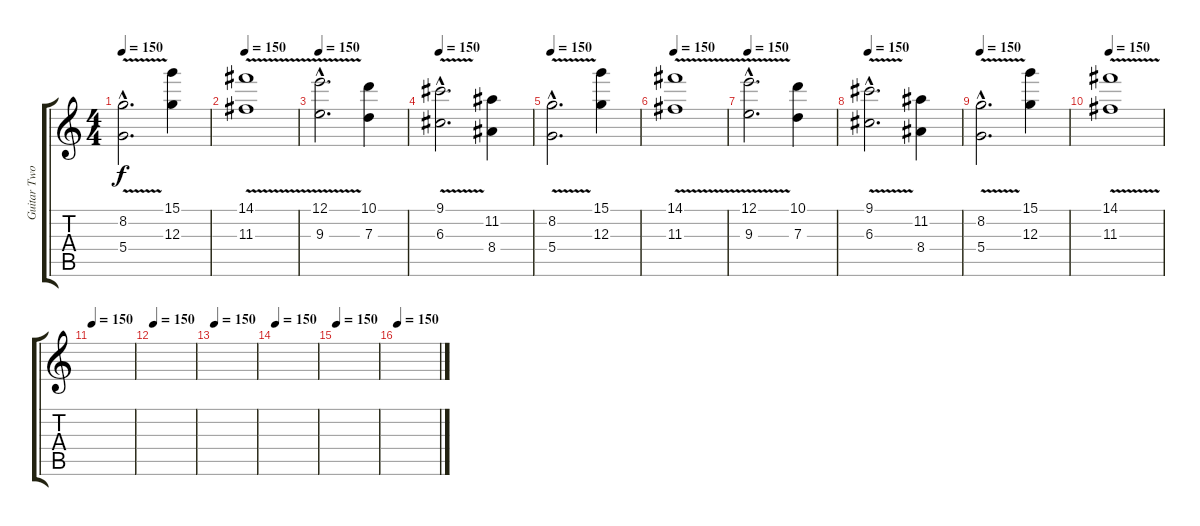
\track ("Guitar Two" "Guitar Two") {instrument overdrivenguitar}
\staff {score tabs}
\tuning (E4 B3 G3 D3 A2 E2) {hide}
\ts (4 4)
\tempo 150
\clef g2
\ks c
(8.2{v hac} 5.4{v hac}).2{d dy f} (15.1 12.3).4 |
\tempo 150
(14.1{v} 11.3{v}).1 |
\tempo 150
(12.1{v hac} 9.3{v hac}).2{d} (10.1 7.3).4 |
\tempo 150
(9.1{v hac} 6.3{v hac}).2{d} (11.2 8.4).4 |
\tempo 150
(8.2{v hac} 5.4{v hac}).2{d} (15.1 12.3).4 |
\tempo 150
(14.1{v} 11.3{v}).1 |
\tempo 150
(12.1{v hac} 9.3{v hac}).2{d} (10.1 7.3).4 |
\tempo 150
(9.1{v hac} 6.3{v hac}).2{d} (11.2 8.4).4 |
\tempo 150
(8.2{v hac} 5.4{v hac}).2{d} (15.1 12.3).4 |
\tempo 150
(14.1{v} 11.3{v}).1 |
\tempo 150
|
\tempo 150
|
\tempo 150
|
\tempo 150
|
\tempo 150
|
\tempo 150
